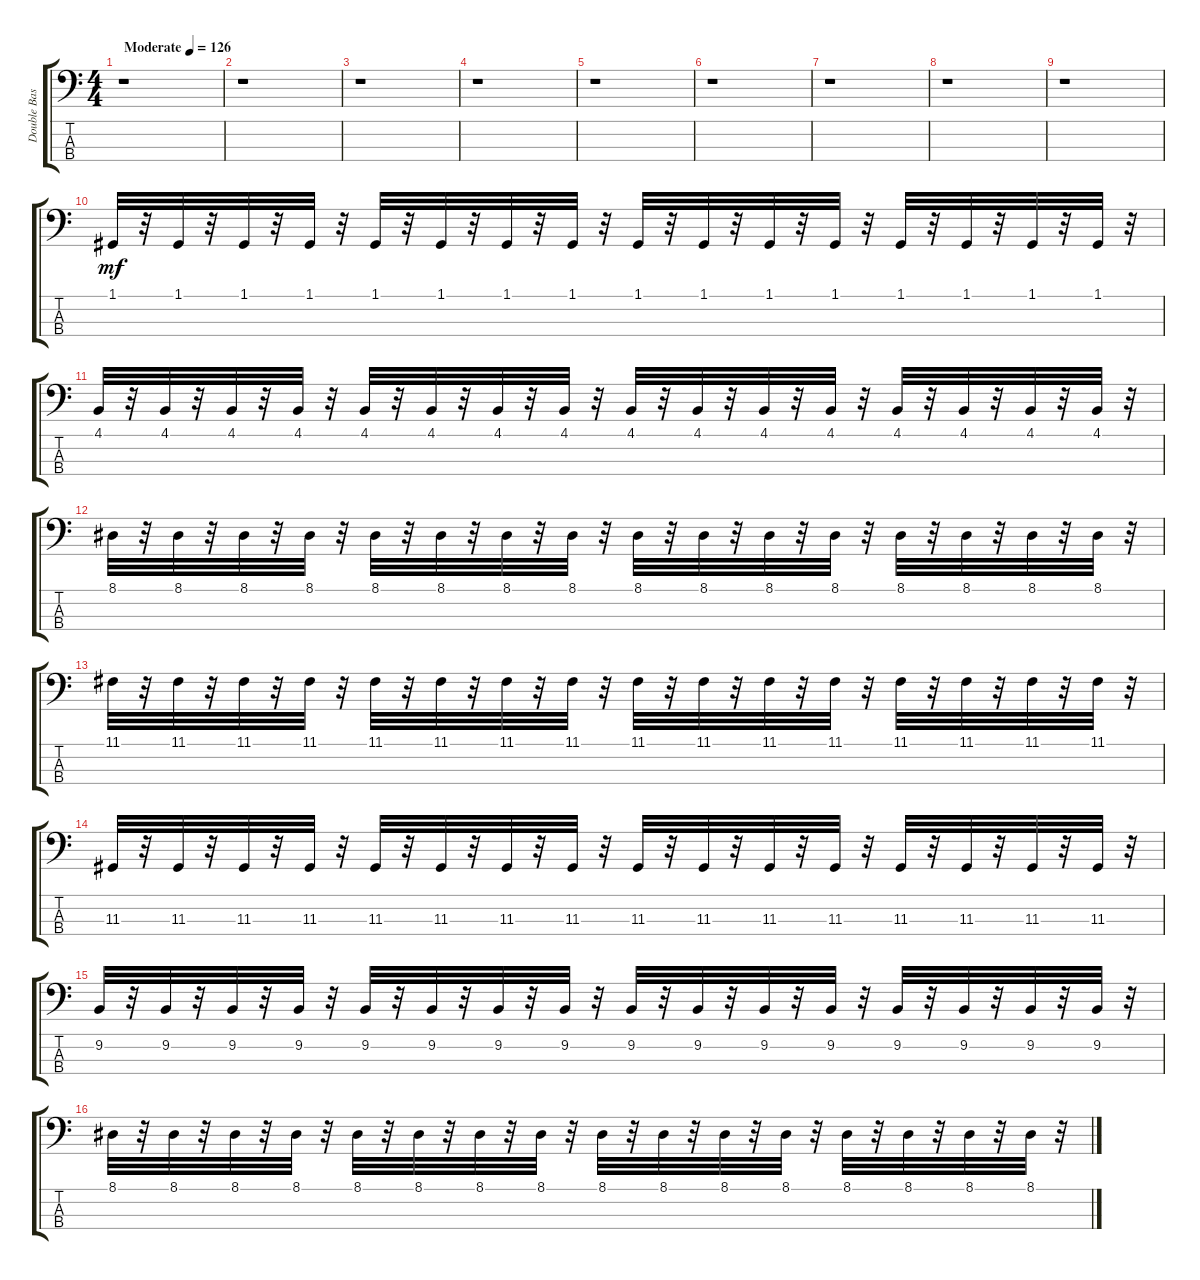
\track ("Double Bass" "Double Bas") {instrument lead8bassandlead}
\staff {score tabs}
\tuning (G2 D2 A1 E1) {hide}
\ts (4 4)
\tempo (126 "Moderate")
\clef f4
\ks c
r.1{dy mf instrument lead8bassandlead} |
r.1 |
r.1 |
r.1 |
r.1 |
r.1 |
r.1 |
r.1 |
r.1 |
1.1.32 r.32 1.1.32 r.32 1.1.32 r.32 1.1.32 r.32 1.1.32 r.32 1.1.32 r.32 1.1.32 r.32 1.1.32 r.32 1.1.32 r.32 1.1.32 r.32 1.1.32 r.32 1.1.32 r.32 1.1.32 r.32 1.1.32 r.32 1.1.32 r.32 1.1.32 r.32 |
4.1.32 r.32 4.1.32 r.32 4.1.32 r.32 4.1.32 r.32 4.1.32 r.32 4.1.32 r.32 4.1.32 r.32 4.1.32 r.32 4.1.32 r.32 4.1.32 r.32 4.1.32 r.32 4.1.32 r.32 4.1.32 r.32 4.1.32 r.32 4.1.32 r.32 4.1.32 r.32 |
8.1.32 r.32 8.1.32 r.32 8.1.32 r.32 8.1.32 r.32 8.1.32 r.32 8.1.32 r.32 8.1.32 r.32 8.1.32 r.32 8.1.32 r.32 8.1.32 r.32 8.1.32 r.32 8.1.32 r.32 8.1.32 r.32 8.1.32 r.32 8.1.32 r.32 8.1.32 r.32 |
11.1.32 r.32 11.1.32 r.32 11.1.32 r.32 11.1.32 r.32 11.1.32 r.32 11.1.32 r.32 11.1.32 r.32 11.1.32 r.32 11.1.32 r.32 11.1.32 r.32 11.1.32 r.32 11.1.32 r.32 11.1.32 r.32 11.1.32 r.32 11.1.32 r.32 11.1.32 r.32 |
11.3.32 r.32 11.3.32 r.32 11.3.32 r.32 11.3.32 r.32 11.3.32 r.32 11.3.32 r.32 11.3.32 r.32 11.3.32 r.32 11.3.32 r.32 11.3.32 r.32 11.3.32 r.32 11.3.32 r.32 11.3.32 r.32 11.3.32 r.32 11.3.32 r.32 11.3.32 r.32 |
9.2.32 r.32 9.2.32 r.32 9.2.32 r.32 9.2.32 r.32 9.2.32 r.32 9.2.32 r.32 9.2.32 r.32 9.2.32 r.32 9.2.32 r.32 9.2.32 r.32 9.2.32 r.32 9.2.32 r.32 9.2.32 r.32 9.2.32 r.32 9.2.32 r.32 9.2.32 r.32 |
8.1.32 r.32 8.1.32 r.32 8.1.32 r.32 8.1.32 r.32 8.1.32 r.32 8.1.32 r.32 8.1.32 r.32 8.1.32 r.32 8.1.32 r.32 8.1.32 r.32 8.1.32 r.32 8.1.32 r.32 8.1.32 r.32 8.1.32 r.32 8.1.32 r.32 8.1.32 r.32
